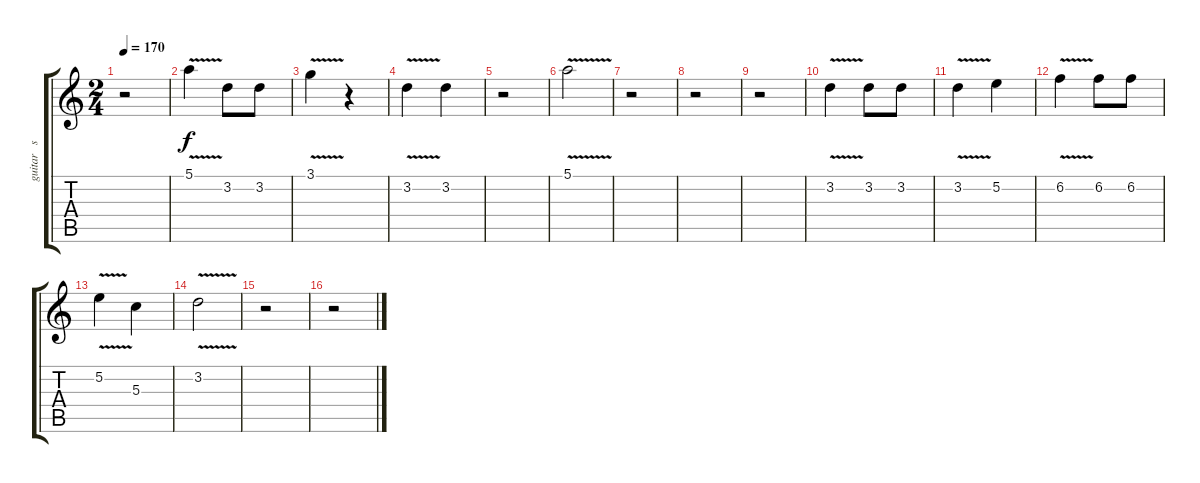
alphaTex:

\track ("guitar   solo    one" "guitar   s") {instrument overdrivenguitar}
\staff {score tabs}
\tuning (E4 B3 G3 D3 A2 E2) {hide}
\ts (2 4)
\tempo 170
\clef g2
\ks c
r.2{dy f} |
5.1{v}.4 3.2.8 3.2.8 |
3.1{v}.4 r.4 |
3.2{v}.4 3.2.4 |
r.2 |
5.1{v}.2 |
r.2 |
r.2 |
r.2 |
3.2{v}.4 3.2.8 3.2.8 |
3.2{v}.4 5.2.4 |
6.2{v}.4 6.2.8 6.2.8 |
5.2{v}.4 5.3.4 |
3.2{v}.2 |
r.2 |
r.2
